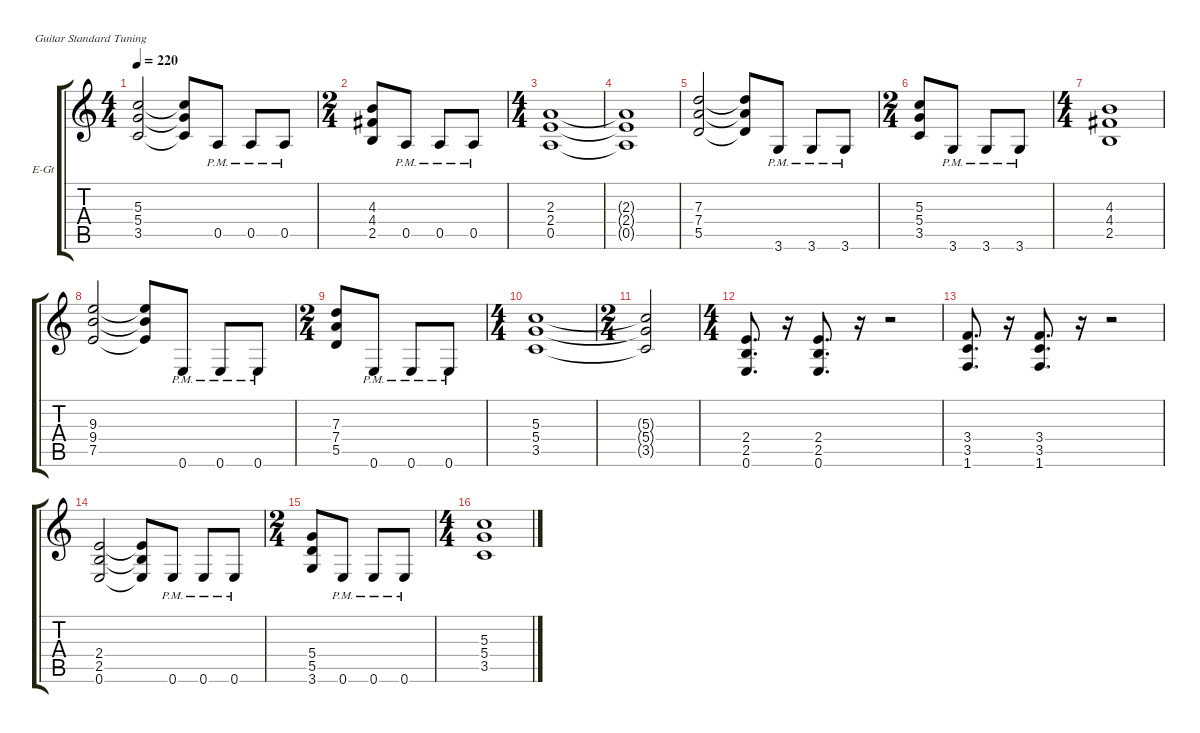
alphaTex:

\hideDynamics
\bracketExtendMode groupsimilarinstruments
\firstSystemTrackNameOrientation horizontal
\otherSystemsTrackNameOrientation horizontal
\track ("James Hetfield" "E-Gt") {multiBarRest instrument distortionguitar}
\staff {score tabs}
\tuning (E4 B3 G3 D3 A2 E2)
\ts (4 4)
\tempo 220
\clef g2
\ks c
(5.3 5.4 3.5).2{dy fff} (5.3{t} 5.4{t} 3.5{t}).8{dy f} 0.5{pm}.8{dy fff} 0.5{pm}.8 0.5{pm}.8 |
\ts (2 4)
(4.3 4.4 2.5).8{dy f} 0.5{pm}.8{dy fff} 0.5{pm}.8 0.5{pm}.8 |
\ts (4 4)
(2.3 2.4 0.5).1 |
(2.3{t} 2.4{t} 0.5{t}).1{dy f} |
(7.3 7.4 5.5).2{dy fff} (7.3{t} 7.4{t} 5.5{t}).8{dy f} 3.6{pm}.8{dy fff} 3.6{pm}.8 3.6{pm}.8 |
\ts (2 4)
(5.3 5.4 3.5).8 3.6{pm}.8 3.6{pm}.8 3.6{pm}.8 |
\ts (4 4)
(4.3 4.4 2.5).1 |
(9.3 9.4 7.5).2 (9.3{t} 9.4{t} 7.5{t}).8{dy f} 0.6{pm}.8{dy fff} 0.6{pm}.8 0.6{pm}.8 |
\ts (2 4)
(7.3 7.4 5.5).8 0.6{pm}.8 0.6{pm}.8 0.6{pm}.8 |
\ts (4 4)
(5.3 5.4 3.5).1 |
\ts (2 4)
(5.3{t} 5.4{t} 3.5{t}).2{dy f} |
\ts (4 4)
(2.4 2.5 0.6).8{d dy fff} r.16 (2.4 2.5 0.6).8{d} r.16 r.2 |
(3.4 3.5 1.6).8{d} r.16 (3.4 3.5 1.6).8{d} r.16 r.2 |
(2.4 2.5 0.6).2 (2.4{t} 2.5{t} 0.6{t}).8{dy f} 0.6{pm}.8{dy fff} 0.6{pm}.8 0.6{pm}.8 |
\ts (2 4)
(5.4 5.5 3.6).8{dy f} 0.6{pm}.8{dy fff} 0.6{pm}.8 0.6{pm}.8 |
\ts (4 4)
(5.3 5.4 3.5).1
